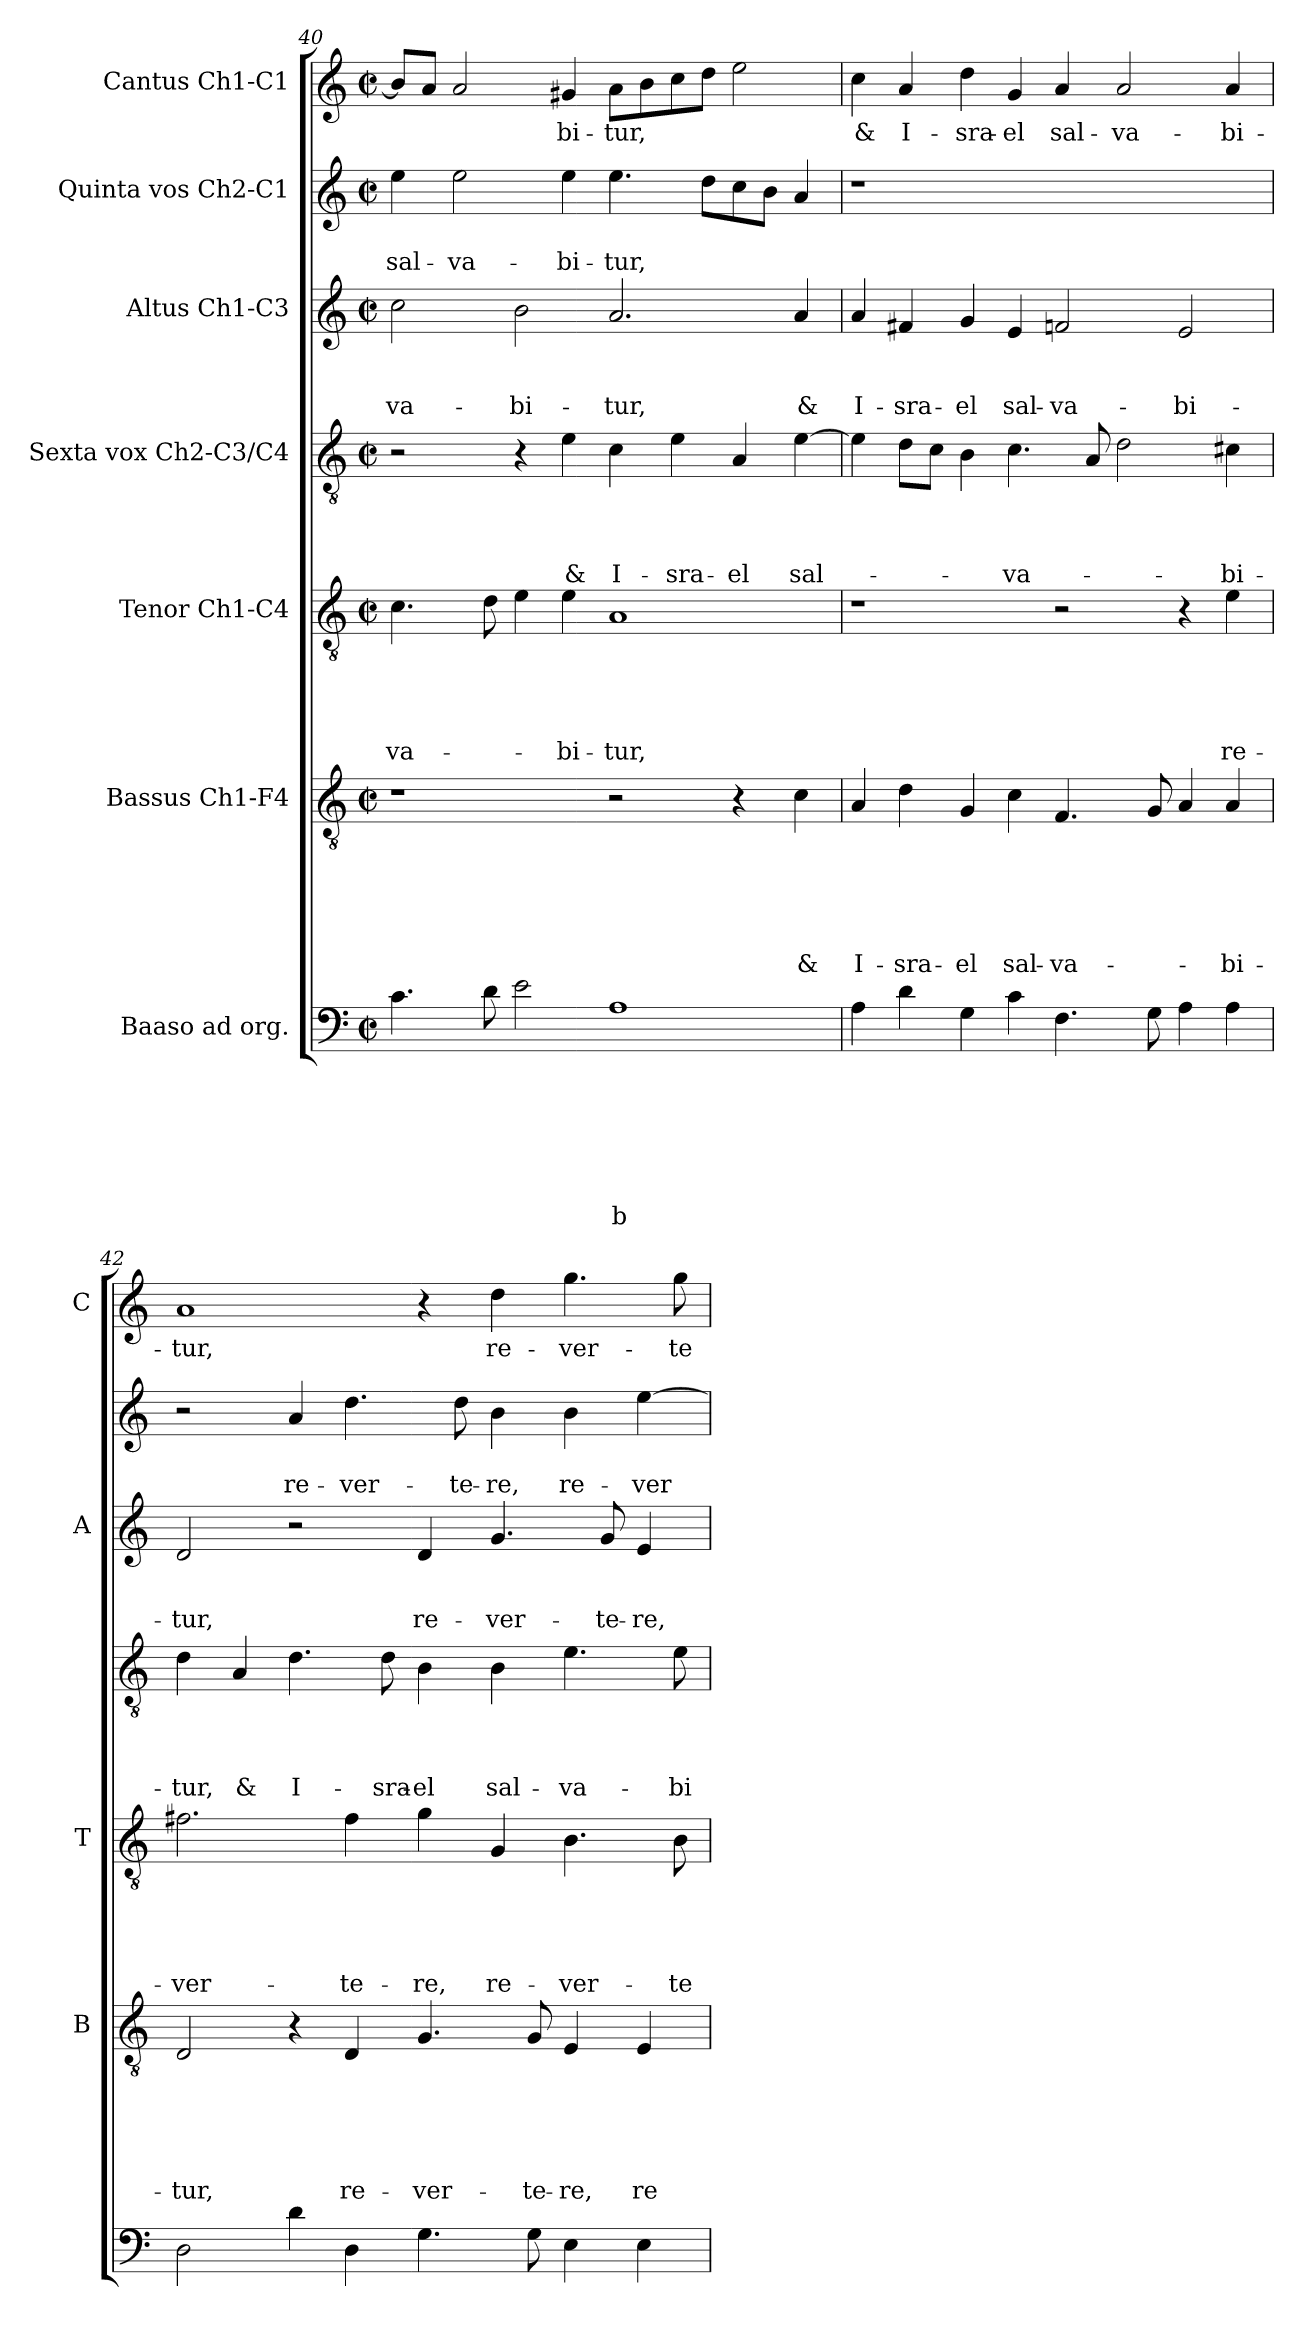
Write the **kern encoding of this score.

**kern	**text	**text	**text	**text	**text	**text	**text	**kern	**text	**text	**text	**text	**text	**text	**kern	**text	**text	**text	**text	**text	**kern	**text	**text	**text	**text	**kern	**text	**text	**text	**kern	**text	**text	**kern	**text
*part7	*part7	*part7	*part7	*part7	*part7	*part7	*part7	*part6	*part6	*part6	*part6	*part6	*part6	*part6	*part5	*part5	*part5	*part5	*part5	*part5	*part4	*part4	*part4	*part4	*part4	*part3	*part3	*part3	*part3	*part2	*part2	*part2	*part1	*part1
*staff7	*staff7	*staff7	*staff7	*staff7	*staff7	*staff7	*staff7	*staff6	*staff6	*staff6	*staff6	*staff6	*staff6	*staff6	*staff5	*staff5	*staff5	*staff5	*staff5	*staff5	*staff4	*staff4	*staff4	*staff4	*staff4	*staff3	*staff3	*staff3	*staff3	*staff2	*staff2	*staff2	*staff1	*staff1
*I"Baaso ad org.	*	*	*	*	*	*	*	*I"Bassus Ch1-F4	*	*	*	*	*	*	*I"Tenor Ch1-C4	*	*	*	*	*	*I"Sexta vox Ch2-C3/C4	*	*	*	*	*I"Altus Ch1-C3	*	*	*	*I"Quinta vos Ch2-C1	*	*	*I"Cantus Ch1-C1	*
*	*	*	*	*	*	*	*	*I'B	*	*	*	*	*	*	*I'T	*	*	*	*	*	*	*	*	*	*	*I'A	*	*	*	*	*	*	*I'C	*
!!LO:PB:g=z
*clefF4	*	*	*	*	*	*	*	*clefGv2	*	*	*	*	*	*	*clefGv2	*	*	*	*	*	*clefGv2	*	*	*	*	*clefG2	*	*	*	*clefG2	*	*	*clefG2	*
*k[]	*	*	*	*	*	*	*	*k[]	*	*	*	*	*	*	*k[]	*	*	*	*	*	*k[]	*	*	*	*	*k[]	*	*	*	*k[]	*	*	*k[]	*
*C:	*	*	*	*	*	*	*	*C:	*	*	*	*	*	*	*C:	*	*	*	*	*	*C:	*	*	*	*	*C:	*	*	*	*C:	*	*	*C:	*
*M2/2	*	*	*	*	*	*	*	*M2/2	*	*	*	*	*	*	*M2/2	*	*	*	*	*	*M2/2	*	*	*	*	*M2/2	*	*	*	*M2/2	*	*	*M2/2	*
*met(c|)	*	*	*	*	*	*	*	*met(c|)	*	*	*	*	*	*	*met(c|)	*	*	*	*	*	*met(c|)	*	*	*	*	*met(c|)	*	*	*	*met(c|)	*	*	*met(c|)	*
=40	=40	=40	=40	=40	=40	=40	=40	=40	=40	=40	=40	=40	=40	=40	=40	=40	=40	=40	=40	=40	=40	=40	=40	=40	=40	=40	=40	=40	=40	=40	=40	=40	=40	=40
!	!	!	!	!	!	!	!	!	!	!	!	!	!	!	!	!	!	!	!	!LO:LY:b	!	!	!	!	!	!	!	!	!LO:LY:b	!	!	!LO:LY:b	!	!
4.c\	.	.	.	.	.	.	.	1r	.	.	.	.	.	.	4.c\	.	.	.	.	-va-	2r	.	.	.	.	2cc\	.	.	-va-	4ee\	.	sal-	8b/L]	.
.	.	.	.	.	.	.	.	.	.	.	.	.	.	.	.	.	.	.	.	.	.	.	.	.	.	.	.	.	.	.	.	.	8a/J	.
!	!	!	!	!	!	!	!	!	!	!	!	!	!	!	!	!	!	!	!	!	!	!	!	!	!	!	!	!	!	!	!	!LO:LY:b	!	!
.	.	.	.	.	.	.	.	.	.	.	.	.	.	.	.	.	.	.	.	.	.	.	.	.	.	.	.	.	.	2ee\	.	-va-	2a/	.
8d\	.	.	.	.	.	.	.	.	.	.	.	.	.	.	8d\	.	.	.	.	.	.	.	.	.	.	.	.	.	.	.	.	.	.	.
!	!	!	!	!	!	!	!	!	!	!	!	!	!	!	!	!	!	!	!	!	!	!	!	!	!	!	!	!	!LO:LY:b	!	!	!	!	!
2e\	.	.	.	.	.	.	.	.	.	.	.	.	.	.	4e\	.	.	.	.	.	4r	.	.	.	.	2b\	.	.	-bi-	.	.	.	.	.
!	!	!	!	!	!	!	!	!	!	!	!	!	!	!	!	!	!	!	!	!LO:LY:b	!	!	!	!	!LO:LY:b	!	!	!	!	!	!	!LO:LY:b	!	!LO:LY:b
.	.	.	.	.	.	.	.	.	.	.	.	.	.	.	4e\	.	.	.	.	-bi-	4e\	.	.	.	&	.	.	.	.	4ee\	.	-bi-	4g#X/	-bi-
!	!	!	!	!	!	!	!LO:LY:b	!	!	!	!	!	!	!	!	!	!	!	!	!LO:LY:b	!	!	!	!	!LO:LY:b	!	!	!	!LO:LY:b	!	!	!LO:LY:b	!	!LO:LY:b
1A	.	.	.	.	.	.	b	2r	.	.	.	.	.	.	1A	.	.	.	.	-tur,	4c\	.	.	.	I-	2.a/	.	.	-tur,	4.ee\	.	-tur,	8a\L	-tur,
.	.	.	.	.	.	.	.	.	.	.	.	.	.	.	.	.	.	.	.	.	.	.	.	.	.	.	.	.	.	.	.	.	8b\	.
!	!	!	!	!	!	!	!	!	!	!	!	!	!	!	!	!	!	!	!	!	!	!	!	!	!LO:LY:b	!	!	!	!	!	!	!	!	!
.	.	.	.	.	.	.	.	.	.	.	.	.	.	.	.	.	.	.	.	.	4e\	.	.	.	-sra-	.	.	.	.	.	.	.	8cc\	.
.	.	.	.	.	.	.	.	.	.	.	.	.	.	.	.	.	.	.	.	.	.	.	.	.	.	.	.	.	.	8dd\L	.	.	8dd\J	.
!	!	!	!	!	!	!	!	!	!	!	!	!	!	!	!	!	!	!	!	!	!	!	!	!	!LO:LY:b	!	!	!	!	!	!	!	!	!
.	.	.	.	.	.	.	.	4r	.	.	.	.	.	.	.	.	.	.	.	.	4A/	.	.	.	-el	.	.	.	.	8cc\	.	.	2ee\	.
.	.	.	.	.	.	.	.	.	.	.	.	.	.	.	.	.	.	.	.	.	.	.	.	.	.	.	.	.	.	8b\J	.	.	.	.
!	!	!	!	!	!	!	!	!	!	!	!	!	!	!LO:LY:b	!	!	!	!	!	!	!	!	!	!	!LO:LY:b	!	!	!	!LO:LY:b	!	!	!	!	!
.	.	.	.	.	.	.	.	4c\	.	.	.	.	.	&	.	.	.	.	.	.	[4e\	.	.	.	sal-	4a/	.	.	&	4a/	.	.	.	.
=41	=41	=41	=41	=41	=41	=41	=41	=41	=41	=41	=41	=41	=41	=41	=41	=41	=41	=41	=41	=41	=41	=41	=41	=41	=41	=41	=41	=41	=41	=41	=41	=41	=41	=41
!	!	!	!	!	!	!	!	!	!	!	!	!	!	!LO:LY:b	!	!	!	!	!	!	!	!	!	!	!	!	!	!	!LO:LY:b	!	!	!	!	!LO:LY:b
4A\	.	.	.	.	.	.	.	4A/	.	.	.	.	.	I-	1r	.	.	.	.	.	4e\]	.	.	.	.	4a/	.	.	I-	1r	.	.	4cc\	&
!	!	!	!	!	!	!	!	!	!	!	!	!	!	!LO:LY:b	!	!	!	!	!	!	!	!	!	!	!	!	!	!	!LO:LY:b	!	!	!	!	!LO:LY:b
4d\	.	.	.	.	.	.	.	4d\	.	.	.	.	.	-sra-	.	.	.	.	.	.	8d\L	.	.	.	.	4f#X/	.	.	-sra-	.	.	.	4a/	I-
.	.	.	.	.	.	.	.	.	.	.	.	.	.	.	.	.	.	.	.	.	8c\J	.	.	.	.	.	.	.	.	.	.	.	.	.
!	!	!	!	!	!	!	!	!	!	!	!	!	!	!LO:LY:b	!	!	!	!	!	!	!	!	!	!	!	!	!	!	!LO:LY:b	!	!	!	!	!LO:LY:b
4G\	.	.	.	.	.	.	.	4G/	.	.	.	.	.	-el	.	.	.	.	.	.	4B\	.	.	.	.	4g/	.	.	-el	.	.	.	4dd\	-sra-
!	!	!	!	!	!	!	!	!	!	!	!	!	!	!LO:LY:b	!	!	!	!	!	!	!	!	!	!	!LO:LY:b	!	!	!	!LO:LY:b	!	!	!	!	!LO:LY:b
4c\	.	.	.	.	.	.	.	4c\	.	.	.	.	.	sal-	.	.	.	.	.	.	4.c\	.	.	.	-va-	4e/	.	.	sal-	.	.	.	4g/	-el
!	!	!	!	!	!	!	!	!	!	!	!	!	!	!LO:LY:b	!	!	!	!	!	!	!	!	!	!	!	!	!	!	!LO:LY:b	!	!	!	!	!LO:LY:b
4.F\	.	.	.	.	.	.	.	4.F/	.	.	.	.	.	-va-	2r	.	.	.	.	.	.	.	.	.	.	2fn/	.	.	-va-	1ryy	.	.	4a/	sal-
.	.	.	.	.	.	.	.	.	.	.	.	.	.	.	.	.	.	.	.	.	8A/	.	.	.	.	.	.	.	.	.	.	.	.	.
!	!	!	!	!	!	!	!	!	!	!	!	!	!	!	!	!	!	!	!	!	!	!	!	!	!	!	!	!	!	!	!	!	!	!LO:LY:b
.	.	.	.	.	.	.	.	.	.	.	.	.	.	.	.	.	.	.	.	.	2d\	.	.	.	.	.	.	.	.	.	.	.	2a/	-va-
8G\	.	.	.	.	.	.	.	8G/	.	.	.	.	.	.	.	.	.	.	.	.	.	.	.	.	.	.	.	.	.	.	.	.	.	.
!	!	!	!	!	!	!	!	!	!	!	!	!	!	!	!	!	!	!	!	!	!	!	!	!	!	!	!	!	!LO:LY:b	!	!	!	!	!
4A\	.	.	.	.	.	.	.	4A/	.	.	.	.	.	.	4r	.	.	.	.	.	.	.	.	.	.	2e/	.	.	-bi-	.	.	.	.	.
!	!	!	!	!	!	!	!	!	!	!	!	!	!	!LO:LY:b	!	!	!	!	!	!LO:LY:b	!	!	!	!	!LO:LY:b	!	!	!	!	!	!	!	!	!LO:LY:b
4A\	.	.	.	.	.	.	.	4A/	.	.	.	.	.	-bi-	4e\	.	.	.	.	re-	4c#X\	.	.	.	-bi-	.	.	.	.	.	.	.	4a/	-bi-
=42	=42	=42	=42	=42	=42	=42	=42	=42	=42	=42	=42	=42	=42	=42	=42	=42	=42	=42	=42	=42	=42	=42	=42	=42	=42	=42	=42	=42	=42	=42	=42	=42	=42	=42
!	!	!	!	!	!	!	!	!	!	!	!	!	!	!LO:LY:b	!	!	!	!	!	!LO:LY:b	!	!	!	!	!LO:LY:b	!	!	!	!LO:LY:b	!	!	!	!	!LO:LY:b
2D\	.	.	.	.	.	.	.	2D/	.	.	.	.	.	-tur,	2.f#X\	.	.	.	.	-ver-	4d\	.	.	.	-tur,	2d/	.	.	-tur,	2r	.	.	1a	-tur,
!	!	!	!	!	!	!	!	!	!	!	!	!	!	!	!	!	!	!	!	!	!	!	!	!	!LO:LY:b	!	!	!	!	!	!	!	!	!
.	.	.	.	.	.	.	.	.	.	.	.	.	.	.	.	.	.	.	.	.	4A/	.	.	.	&	.	.	.	.	.	.	.	.	.
!	!	!	!	!	!	!	!	!	!	!	!	!	!	!	!	!	!	!	!	!	!	!	!	!	!LO:LY:b	!	!	!	!	!	!	!LO:LY:b	!	!
4d\	.	.	.	.	.	.	.	4r	.	.	.	.	.	.	.	.	.	.	.	.	4.d\	.	.	.	I-	2r	.	.	.	4a/	.	re-	.	.
!	!	!	!	!	!	!	!	!	!	!	!	!	!	!LO:LY:b	!	!	!	!	!	!LO:LY:b	!	!	!	!	!	!	!	!	!	!	!	!LO:LY:b	!	!
4D\	.	.	.	.	.	.	.	4D/	.	.	.	.	.	re-	4f#\	.	.	.	.	-te-	.	.	.	.	.	.	.	.	.	4.dd\	.	-ver-	.	.
!	!	!	!	!	!	!	!	!	!	!	!	!	!	!	!	!	!	!	!	!	!	!	!	!	!LO:LY:b	!	!	!	!	!	!	!	!	!
.	.	.	.	.	.	.	.	.	.	.	.	.	.	.	.	.	.	.	.	.	8d\	.	.	.	-sra-	.	.	.	.	.	.	.	.	.
!	!	!	!	!	!	!	!	!	!	!	!	!	!	!LO:LY:b	!	!	!	!	!	!LO:LY:b	!	!	!	!	!LO:LY:b	!	!	!	!LO:LY:b	!	!	!	!	!
4.G\	.	.	.	.	.	.	.	4.G/	.	.	.	.	.	-ver-	4g\	.	.	.	.	-re,	4B\	.	.	.	-el	4d/	.	.	re-	.	.	.	4r	.
!	!	!	!	!	!	!	!	!	!	!	!	!	!	!	!	!	!	!	!	!	!	!	!	!	!	!	!	!	!	!	!	!LO:LY:b	!	!
.	.	.	.	.	.	.	.	.	.	.	.	.	.	.	.	.	.	.	.	.	.	.	.	.	.	.	.	.	.	8dd\	.	-te-	.	.
!	!	!	!	!	!	!	!	!	!	!	!	!	!	!	!	!	!	!	!	!LO:LY:b	!	!	!	!	!LO:LY:b	!	!	!	!LO:LY:b	!	!	!LO:LY:b	!	!LO:LY:b
.	.	.	.	.	.	.	.	.	.	.	.	.	.	.	4G/	.	.	.	.	re-	4B\	.	.	.	sal-	4.g/	.	.	-ver-	4b\	.	-re,	4dd\	re-
!	!	!	!	!	!	!	!	!	!	!	!	!	!	!LO:LY:b	!	!	!	!	!	!	!	!	!	!	!	!	!	!	!	!	!	!	!	!
8G\	.	.	.	.	.	.	.	8G/	.	.	.	.	.	-te-	.	.	.	.	.	.	.	.	.	.	.	.	.	.	.	.	.	.	.	.
!	!	!	!	!	!	!	!	!	!	!	!	!	!	!LO:LY:b	!	!	!	!	!	!LO:LY:b	!	!	!	!	!LO:LY:b	!	!	!	!	!	!	!LO:LY:b	!	!LO:LY:b
4E\	.	.	.	.	.	.	.	4E/	.	.	.	.	.	-re,	4.B\	.	.	.	.	-ver-	4.e\	.	.	.	-va-	.	.	.	.	4b\	.	re-	4.gg\	-ver-
!	!	!	!	!	!	!	!	!	!	!	!	!	!	!	!	!	!	!	!	!	!	!	!	!	!	!	!	!	!LO:LY:b	!	!	!	!	!
.	.	.	.	.	.	.	.	.	.	.	.	.	.	.	.	.	.	.	.	.	.	.	.	.	.	8g/	.	.	-te-	.	.	.	.	.
!	!	!	!	!	!	!	!	!	!	!	!	!	!	!LO:LY:b	!	!	!	!	!	!	!	!	!	!	!	!	!	!	!LO:LY:b	!	!	!LO:LY:b	!	!
4E\	.	.	.	.	.	.	.	4E/	.	.	.	.	.	re-	.	.	.	.	.	.	.	.	.	.	.	4e/	.	.	-re,	[4ee\	.	-ver-	.	.
!	!	!	!	!	!	!	!	!	!	!	!	!	!	!	!	!	!	!	!	!LO:LY:b	!	!	!	!	!LO:LY:b	!	!	!	!	!	!	!	!	!LO:LY:b
.	.	.	.	.	.	.	.	.	.	.	.	.	.	.	8B\	.	.	.	.	-te-	8e\	.	.	.	-bi-	.	.	.	.	.	.	.	8gg\	-te-
=	=	=	=	=	=	=	=	=	=	=	=	=	=	=	=	=	=	=	=	=	=	=	=	=	=	=	=	=	=	=	=	=	=	=
*-	*-	*-	*-	*-	*-	*-	*-	*-	*-	*-	*-	*-	*-	*-	*-	*-	*-	*-	*-	*-	*-	*-	*-	*-	*-	*-	*-	*-	*-	*-	*-	*-	*-	*-
